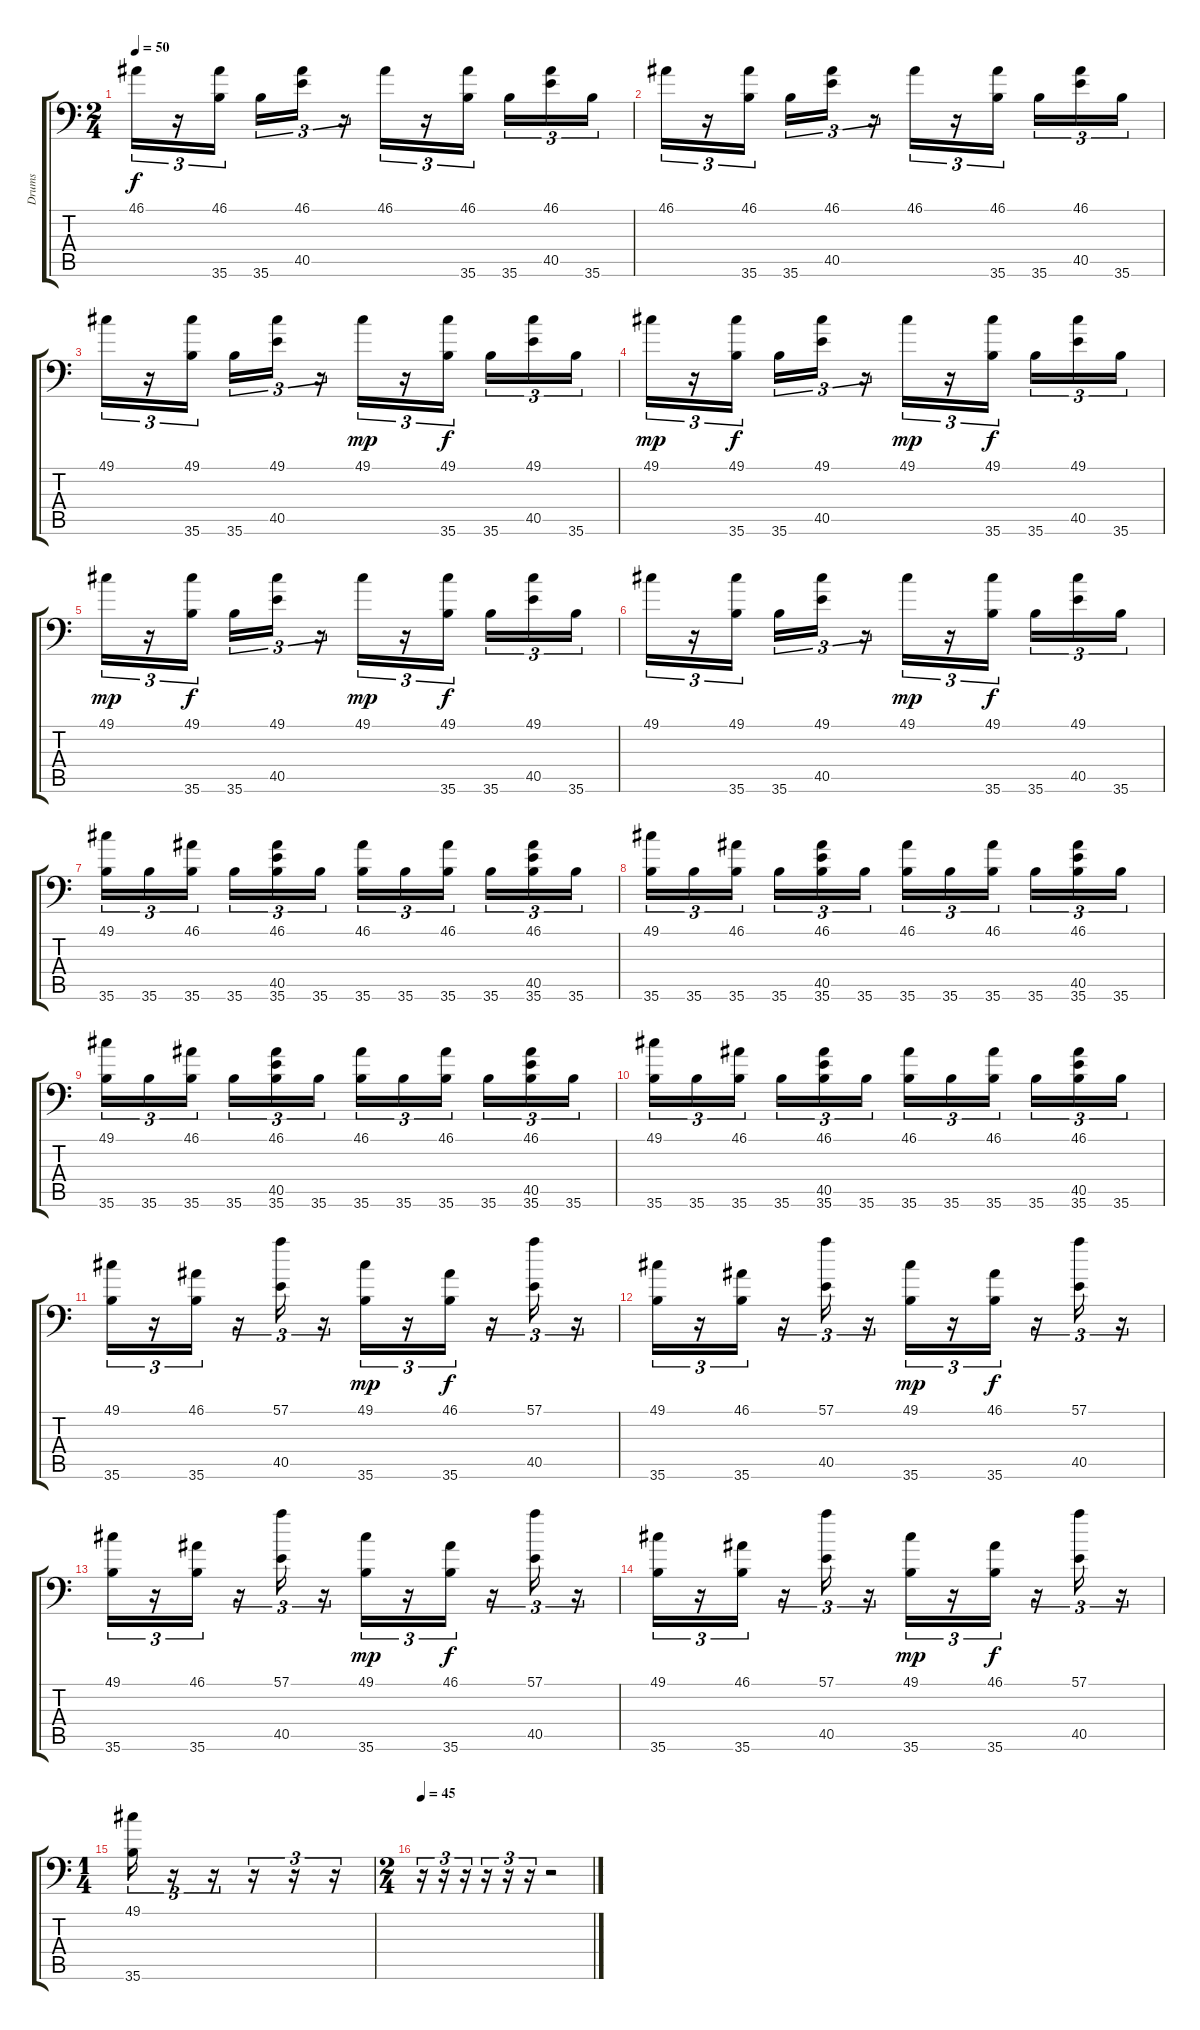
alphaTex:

\track ("Drums" "Drums") {instrument acousticgrandpiano}
\staff {score tabs}
\tuning (C-1 C-1 C-1 C-1 C-1 C-1) {hide}
\ts (2 4)
\tempo 50
\clef f4
\ks c
46.1.16{tu (3 2) dy f} r.16{tu (3 2)} (46.1 35.6).16{tu (3 2)} 35.6.16{tu (3 2)} (46.1 40.5).16{tu (3 2)} r.16{tu (3 2)} 46.1.16{tu (3 2)} r.16{tu (3 2)} (46.1 35.6).16{tu (3 2)} 35.6.16{tu (3 2)} (46.1 40.5).16{tu (3 2)} 35.6.16{tu (3 2)} |
46.1.16{tu (3 2)} r.16{tu (3 2)} (46.1 35.6).16{tu (3 2)} 35.6.16{tu (3 2)} (46.1 40.5).16{tu (3 2)} r.16{tu (3 2)} 46.1.16{tu (3 2)} r.16{tu (3 2)} (46.1 35.6).16{tu (3 2)} 35.6.16{tu (3 2)} (46.1 40.5).16{tu (3 2)} 35.6.16{tu (3 2)} |
49.1.16{tu (3 2)} r.16{tu (3 2)} (49.1 35.6).16{tu (3 2)} 35.6.16{tu (3 2)} (49.1 40.5).16{tu (3 2)} r.16{tu (3 2)} 49.1.16{tu (3 2) dy mp} r.16{tu (3 2)} (49.1 35.6).16{tu (3 2) dy f} 35.6.16{tu (3 2)} (49.1 40.5).16{tu (3 2)} 35.6.16{tu (3 2)} |
49.1.16{tu (3 2) dy mp} r.16{tu (3 2)} (49.1 35.6).16{tu (3 2) dy f} 35.6.16{tu (3 2)} (49.1 40.5).16{tu (3 2)} r.16{tu (3 2)} 49.1.16{tu (3 2) dy mp} r.16{tu (3 2)} (49.1 35.6).16{tu (3 2) dy f} 35.6.16{tu (3 2)} (49.1 40.5).16{tu (3 2)} 35.6.16{tu (3 2)} |
49.1.16{tu (3 2) dy mp} r.16{tu (3 2)} (49.1 35.6).16{tu (3 2) dy f} 35.6.16{tu (3 2)} (49.1 40.5).16{tu (3 2)} r.16{tu (3 2)} 49.1.16{tu (3 2) dy mp} r.16{tu (3 2)} (49.1 35.6).16{tu (3 2) dy f} 35.6.16{tu (3 2)} (49.1 40.5).16{tu (3 2)} 35.6.16{tu (3 2)} |
49.1.16{tu (3 2)} r.16{tu (3 2)} (49.1 35.6).16{tu (3 2)} 35.6.16{tu (3 2)} (49.1 40.5).16{tu (3 2)} r.16{tu (3 2)} 49.1.16{tu (3 2) dy mp} r.16{tu (3 2)} (49.1 35.6).16{tu (3 2) dy f} 35.6.16{tu (3 2)} (49.1 40.5).16{tu (3 2)} 35.6.16{tu (3 2)} |
(49.1 35.6).16{tu (3 2)} 35.6.16{tu (3 2)} (46.1 35.6).16{tu (3 2)} 35.6.16{tu (3 2)} (46.1 40.5 35.6).16{tu (3 2)} 35.6.16{tu (3 2)} (46.1 35.6).16{tu (3 2)} 35.6.16{tu (3 2)} (46.1 35.6).16{tu (3 2)} 35.6.16{tu (3 2)} (46.1 40.5 35.6).16{tu (3 2)} 35.6.16{tu (3 2)} |
(49.1 35.6).16{tu (3 2)} 35.6.16{tu (3 2)} (46.1 35.6).16{tu (3 2)} 35.6.16{tu (3 2)} (46.1 40.5 35.6).16{tu (3 2)} 35.6.16{tu (3 2)} (46.1 35.6).16{tu (3 2)} 35.6.16{tu (3 2)} (46.1 35.6).16{tu (3 2)} 35.6.16{tu (3 2)} (46.1 40.5 35.6).16{tu (3 2)} 35.6.16{tu (3 2)} |
(49.1 35.6).16{tu (3 2)} 35.6.16{tu (3 2)} (46.1 35.6).16{tu (3 2)} 35.6.16{tu (3 2)} (46.1 40.5 35.6).16{tu (3 2)} 35.6.16{tu (3 2)} (46.1 35.6).16{tu (3 2)} 35.6.16{tu (3 2)} (46.1 35.6).16{tu (3 2)} 35.6.16{tu (3 2)} (46.1 40.5 35.6).16{tu (3 2)} 35.6.16{tu (3 2)} |
(49.1 35.6).16{tu (3 2)} 35.6.16{tu (3 2)} (46.1 35.6).16{tu (3 2)} 35.6.16{tu (3 2)} (46.1 40.5 35.6).16{tu (3 2)} 35.6.16{tu (3 2)} (46.1 35.6).16{tu (3 2)} 35.6.16{tu (3 2)} (46.1 35.6).16{tu (3 2)} 35.6.16{tu (3 2)} (46.1 40.5 35.6).16{tu (3 2)} 35.6.16{tu (3 2)} |
(49.1 35.6).16{tu (3 2)} r.16{tu (3 2)} (46.1 35.6).16{tu (3 2)} r.16{tu (3 2)} (57.1 40.5).16{tu (3 2)} r.16{tu (3 2)} (49.1 35.6).16{tu (3 2) dy mp} r.16{tu (3 2)} (46.1 35.6).16{tu (3 2) dy f} r.16{tu (3 2)} (57.1 40.5).16{tu (3 2)} r.16{tu (3 2)} |
(49.1 35.6).16{tu (3 2)} r.16{tu (3 2)} (46.1 35.6).16{tu (3 2)} r.16{tu (3 2)} (57.1 40.5).16{tu (3 2)} r.16{tu (3 2)} (49.1 35.6).16{tu (3 2) dy mp} r.16{tu (3 2)} (46.1 35.6).16{tu (3 2) dy f} r.16{tu (3 2)} (57.1 40.5).16{tu (3 2)} r.16{tu (3 2)} |
(49.1 35.6).16{tu (3 2)} r.16{tu (3 2)} (46.1 35.6).16{tu (3 2)} r.16{tu (3 2)} (57.1 40.5).16{tu (3 2)} r.16{tu (3 2)} (49.1 35.6).16{tu (3 2) dy mp} r.16{tu (3 2)} (46.1 35.6).16{tu (3 2) dy f} r.16{tu (3 2)} (57.1 40.5).16{tu (3 2)} r.16{tu (3 2)} |
(49.1 35.6).16{tu (3 2)} r.16{tu (3 2)} (46.1 35.6).16{tu (3 2)} r.16{tu (3 2)} (57.1 40.5).16{tu (3 2)} r.16{tu (3 2)} (49.1 35.6).16{tu (3 2) dy mp} r.16{tu (3 2)} (46.1 35.6).16{tu (3 2) dy f} r.16{tu (3 2)} (57.1 40.5).16{tu (3 2)} r.16{tu (3 2)} |
\ts (1 4)
(49.1 35.6).16{tu (3 2)} r.16{tu (3 2)} r.16{tu (3 2)} r.16{tu (3 2)} r.16{tu (3 2)} r.16{tu (3 2)} |
\ts (2 4)
\tempo 45
r.16{tu (3 2)} r.16{tu (3 2)} r.16{tu (3 2)} r.16{tu (3 2)} r.16{tu (3 2)} r.16{tu (3 2)} r.2
